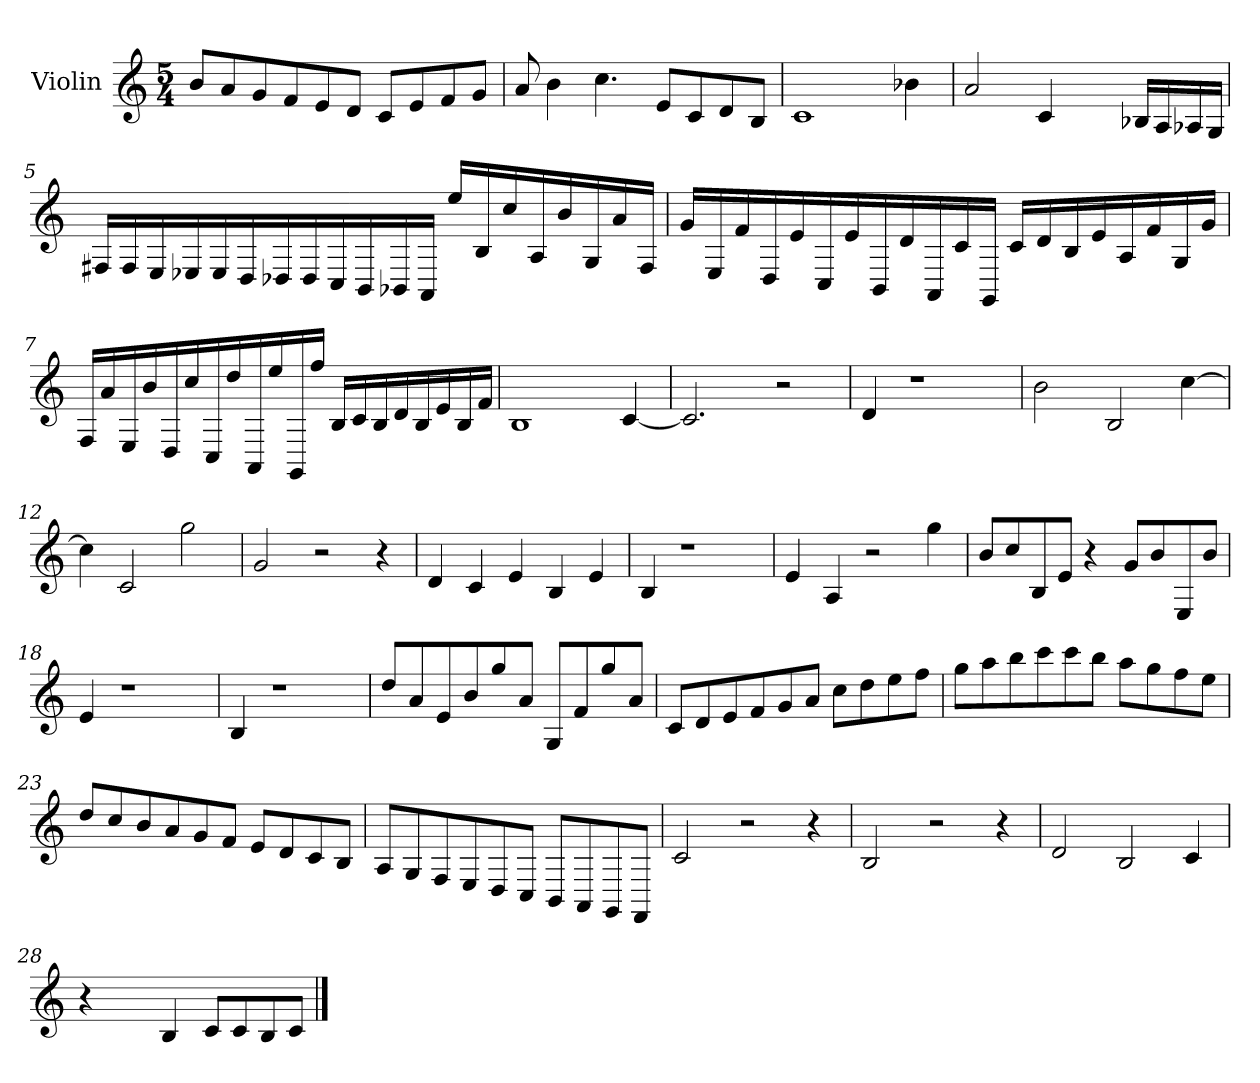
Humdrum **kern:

**kern
*part1
*staff1
*I"Violin
*I'Vln
*clefG2
*k[]
*C:
*M5/4
=1
8b/L
8a/
8g/
8f/
8e/
8d/J
8c/L
8e/
8f/
8g/J
=2
8a/
4b\
4.cc\
8e/L
8c/
8d/
8B/J
=3
1c
4b-X\
=4
2a/
4c/
4ryy
16B-X/L
16A/
16A-X/
16G/J
!!LO:LB:g=z
=5
16F#X/L
16F#/
16E/
16E-X/
16E-/
16D/
16D-X/
16D-/
16C/
16BB/
16BB-X/
16AA/J
16ee/L
16B/
16cc/
16A/
16b/
16G/
16a/
16F#/J
=6
16g/L
16E/
16f/
16D/
16e/
16C/
16e/
16BB/
16d/
16AA/
16c/
16GG/J
16c/L
16d/
16B/
16e/
16A/
16f/
16G/
16g/J
!!LO:LB:g=z
=7
16F/L
16a/
16E/
16b/
16D/
16cc/
16C/
16dd/
16AA/
16ee/
16GG/
16ff/J
16B/L
16c/
16B/
16d/
16B/
16e/
16B/
16f/J
=8
1B
[4c/
!!LO:LB:g=z
=9
2.c/]
2r
=10
4d/
1r
=11
2b\
2B/
[4cc\
=12
4cc\]
2c/
2gg\
!!LO:LB:g=z
=13
2g/
2r
4r
=14
4d/
4c/
4e/
4B/
4e/
=15
4B/
1r
=16
4e/
4A/
2r
4gg\
!!LO:LB:g=z
=17
8b/L
8cc/
8B/
8e/J
4r
8g/L
8b/
8E/
8b/J
=18
4e/
1r
=19
4B/
1r
=20
8dd/L
8a/
8e/
8b/
8gg/
8a/J
8G/L
8f/
8gg/
8a/J
!!LO:LB:g=z
=21
8c/L
8d/
8e/
8f/
8g/
8a/J
8cc\L
8dd\
8ee\
8ff\J
=22
8gg\L
8aa\
8bb\
8ccc\
8ccc\
8bb\J
8aa\L
8gg\
8ff\
8ee\J
=23
8dd/L
8cc/
8b/
8a/
8g/
8f/J
8e/L
8d/
8c/
8B/J
=24
8A/L
8G/
8F/
8E/
8D/
8C/J
8BB/L
8AA/
8GG/
8FF/J
=25
2c/
2r
4r
=26
2B/
2r
4r
=27
2d/
2B/
4c/
!!LO:LB:g=z
=28
!LO:N:vis=4
4.r
8ryy
4B/
8c/L
8c/
8B/
8c/J
==
*-
